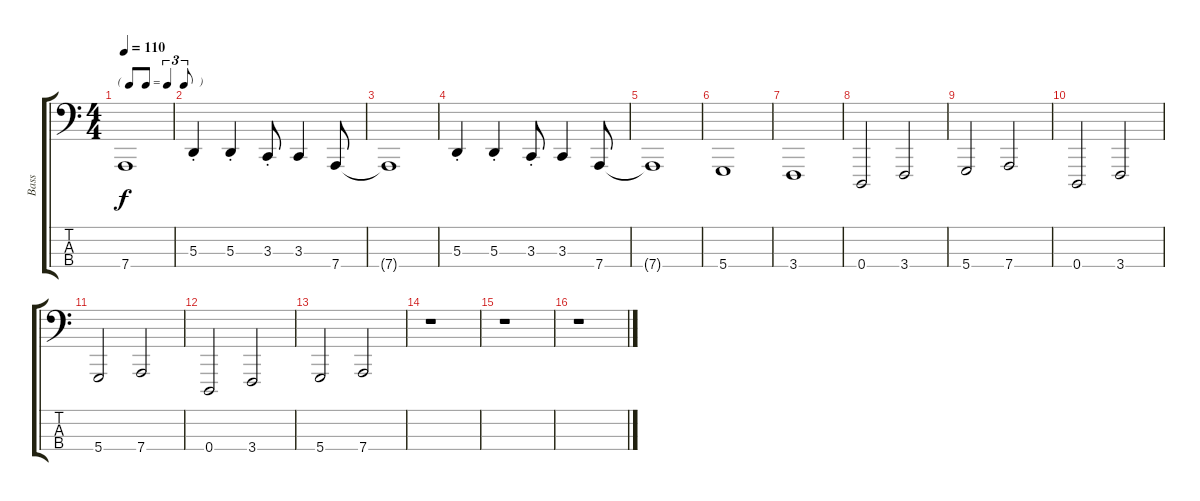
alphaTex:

\track ("Bass" "Bass") {instrument drawbarorgan}
\staff {score tabs}
\tuning (G2 D2 A1 D1) {hide}
\ts (4 4)
\tf triplet8th
\tempo 110
\clef f4
\ks c
7.4{t}.1{dy f} |
5.3{st}.4 5.3{st}.4 3.3{st}.8 3.3.4 7.4.8 |
7.4{t}.1 |
5.3{st}.4 5.3{st}.4 3.3{st}.8 3.3.4 7.4.8 |
7.4{t}.1 |
5.4.1 |
3.4.1 |
0.4.2 3.4.2 |
5.4.2 7.4.2 |
0.4.2 3.4.2 |
5.4.2 7.4.2 |
0.4.2 3.4.2 |
5.4.2 7.4.2 |
r.1 |
r.1 |
r.1
